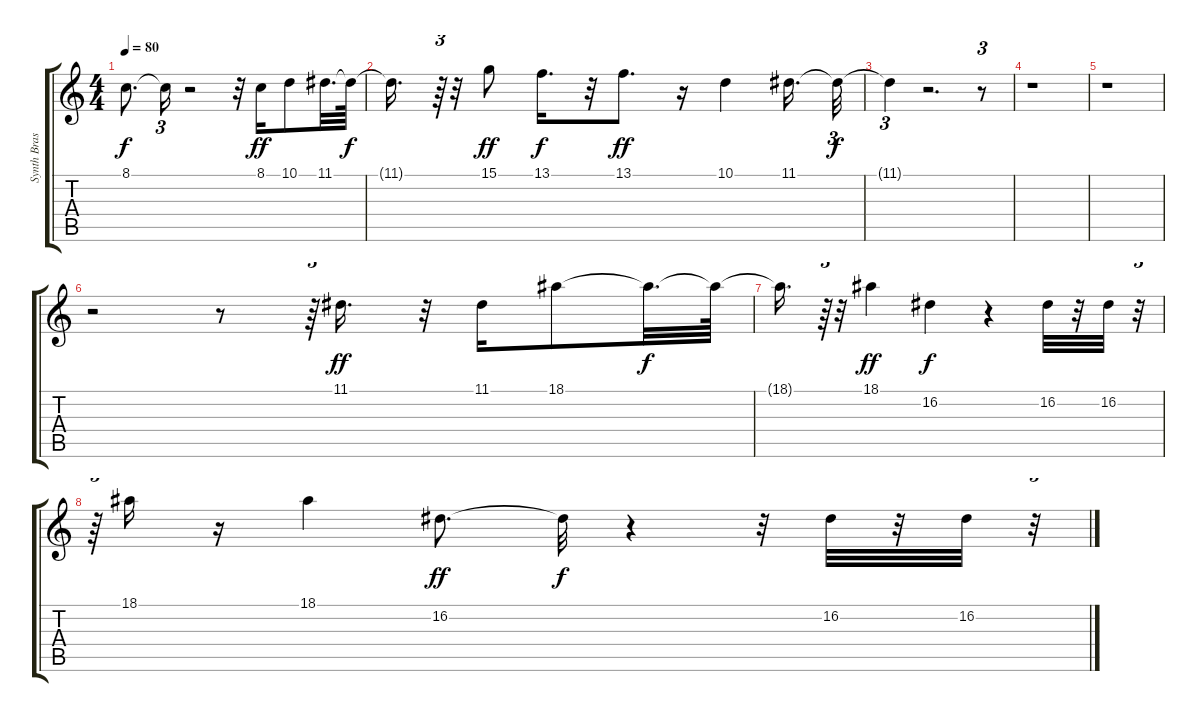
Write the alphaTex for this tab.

\track ("Synth Brass" "Synth Bras") {instrument synthbrass1}
\staff {score tabs}
\tuning (E4 B3 G3 D3 A2 E2) {hide}
\ts (4 4)
\tempo 80
\clef g2
\ks c
8.1{t}.8{d dy f} 8.1{t}.16{tu (3 2)} r.2 r.32 8.1.16{dy ff} 10.1.8 11.1.32{d} 11.1{t}.64{dy f} |
11.1{t}.16{d} r.64{tu (3 2)} r.32 15.1.8{dy ff} 13.1.16{d dy f} r.32 13.1.8{d dy ff} r.16 10.1.4 11.1.16{d} 11.1{t}.32{tu (3 2) dy f} |
11.1{t}.4{tu (3 2)} r.2{d} r.8{tu (3 2)} |
r.1 |
r.1 |
r.2 r.8 r.64{tu (3 2)} 11.1.16{d dy ff} r.32 11.1.16 18.1.8 18.1{t}.32{d dy f} 18.1{t}.64 |
18.1{t}.16{d} r.64{tu (3 2)} r.32 18.1.4{dy ff} 16.2.4{dy f} r.4 16.2.32 r.32 16.2.32 r.32{tu (3 2)} |
r.64{tu (3 2)} 18.1.16 r.16 18.1.4 16.2.8{d dy ff} 16.2{t}.32{dy f} r.4 r.32 16.2.32 r.32 16.2.32 r.32{tu (3 2)}
